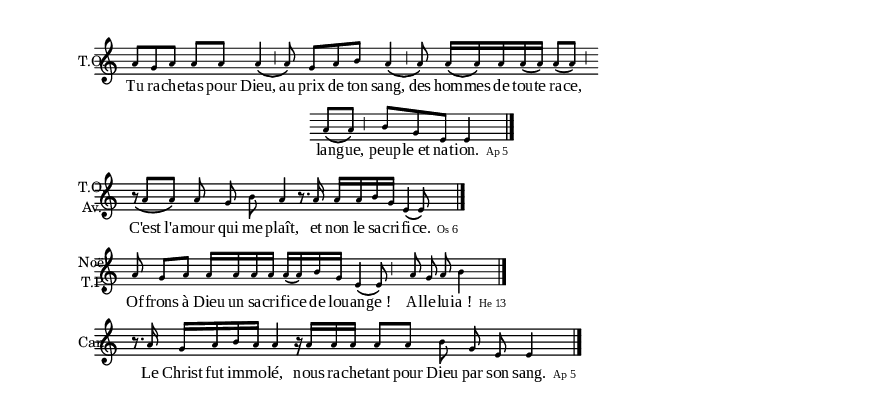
\version "2.14.0"
\include "definitions.ly"

%\markup {  \hspace #-10 \fill-line { "Psalm 49" "Mode 4" \null \null } }
\noPageBreak



\relative a' { 
	\new Staff {
		\cadenzaOn
		\set Staff.instrumentName = \markup{ \center-column { T.O. } }
		\times 2/3 { a8[ g a] } a[ a] \times 2/3 { a4\(\cesure a8\) }
		\times 2/3 { g8[ a b] } \times 2/3 { a4\(\cesure a8\) }
		\times 2/5 {a16[\( a\) a a\( a]\)} a8[\( a\)] \cesure
		\indentLine a[\( a\)] \cesure \pespace
		\times 2/3 { b[ g e] }  e4
		\endBar
	}

	\addlyrics {
		Tu ra -- che -- tas pour Dieu, au prix de ton sang, des hom -- mes de tou -- te ra -- ce, lan -- gue, peup -- "le et" nat -- ion.
		\markup { \citation #"Ap 5" } 
	}
}

\relative a' { 
	\new Staff {
		\cadenzaOn
		\set Staff.instrumentName = \markup{ \center-column { T.O. Av. } }
		\times 2/3 { r8_\( a[ a\)] }
		\times 2/3 { a g b }
		a4
		s4
		r8. a16
		a[ a b g]
		e4\( e8\)
		\endBar
	}

	\addlyrics {
		C'est l'a -- mour qui me plaît, et non le sa -- cri -- fi -- ce.
		\markup { \citation #"Os 6" } 
	}
}



\relative a' { 
	\new Staff {
		\cadenzaOn
		\set Staff.instrumentName = \markup{ \center-column { Noël T.P. } }
		a8
		g[ a]
		a16[ a a a]
		a[\( a\) b g]
		e4\( e8\) \cesure \pespace
		\times 2/3 { a8 g a }
		b4
		\endBar
	}

	\addlyrics {
		Of -- frons à Dieu un sa -- cri -- fi -- ce de lou -- an -- "ge !" " Al" -- le -- lu -- "ia !" 
		\markup { \citation #"He 13" } 
	}
}


\relative a' { 
	\new Staff {
		\cadenzaOn
		\set Staff.instrumentName = \markup{ \center-column { Car. } }
		r8. a16
		g[ a b a]
		a4 \pespace
		s4
		r16 a[ a a]
		a8[ a]
		\times 2/3 { b g e }
		e4
		\endBar
	}

	\addlyrics {
		Le Christ fut im -- mo -- lé, nous ra -- che -- tant pour Dieu par son sang.
		\markup { \citation #"Ap 5" } 
	}
}
